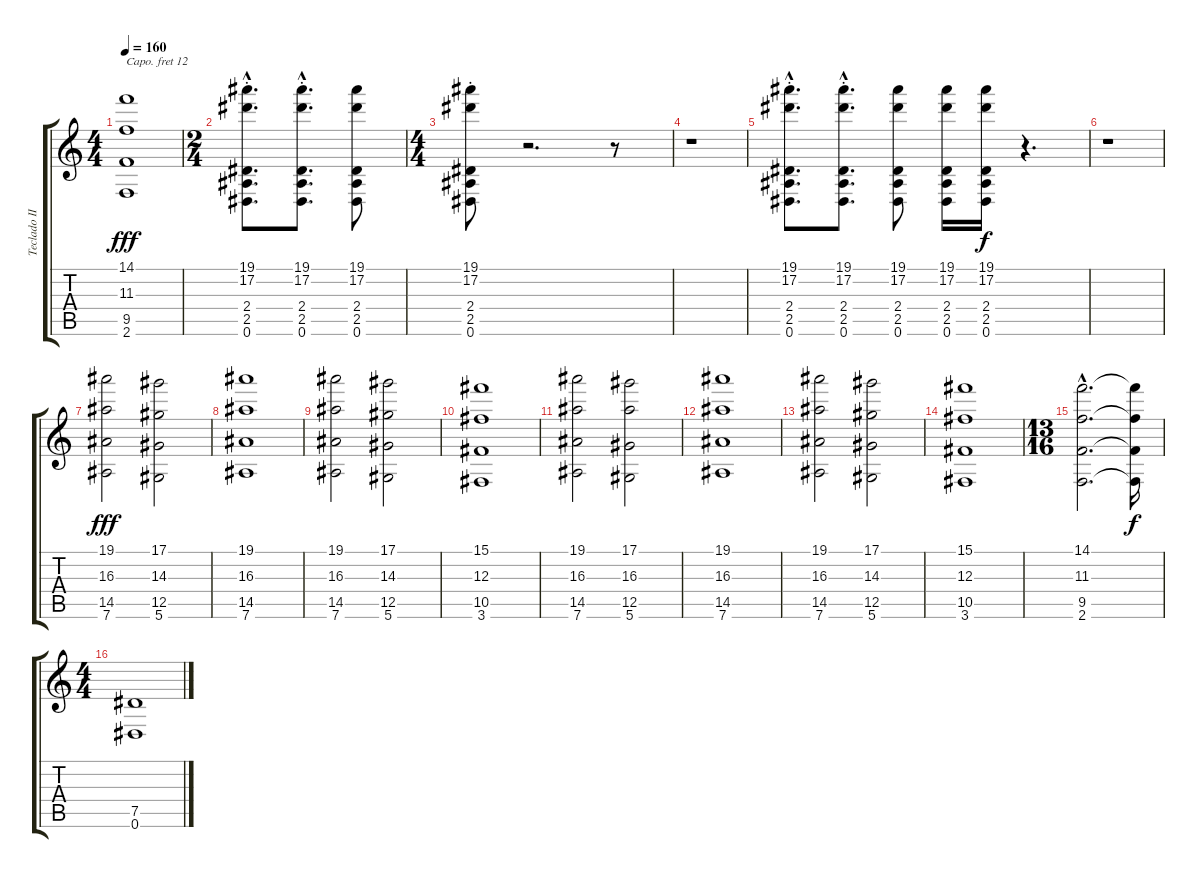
\track ("Teclado II" "Teclado II") {instrument stringensemble1}
\staff {score tabs}
\capo 12
\tuning (Eb4 Bb3 Gb3 Db3 Ab2 Eb2) {hide}
\ts (4 4)
\tempo 160
\clef g2
\ks c
(14.1 11.3 9.5 2.6).1{dy fff} |
\ts (2 4)
(19.1{hac st} 17.2{hac st} 2.4{hac st} 2.5{hac st} 0.6{hac st}).8{d volume 10 instrument stringensemble1} (19.1{hac st} 17.2{hac st} 2.4{hac st} 2.5{hac st} 0.6{hac st}).8{d} (19.1 17.2 2.4 2.5 0.6).8 |
\ts (4 4)
(19.1{st} 17.2{st} 2.4{st} 2.5{st} 0.6{st}).8 r.2{d} r.8 |
r.1 |
(19.1{hac st} 17.2{hac st} 2.4{hac st} 2.5{hac st} 0.6{hac st}).8{d} (19.1{hac st} 17.2{hac st} 2.4{hac st} 2.5{hac st} 0.6{hac st}).8{d} (19.1 17.2 2.4 2.5 0.6).8 (19.1 17.2 2.4 2.5 0.6).16 (19.1 17.2 2.4 2.5 0.6).16{dy f} r.4{d} |
r.1{volume 4} |
(19.1 16.3 14.5 7.6).2{dy fff volume 6 instrument stringensemble1} (17.1 14.3 12.5 5.6).2 |
(19.1 16.3 14.5 7.6).1 |
(19.1 16.3 14.5 7.6).2 (17.1 14.3 12.5 5.6).2 |
(15.1 12.3 10.5 3.6).1 |
(19.1 16.3 14.5 7.6).2 (17.1 16.3 12.5 5.6).2 |
(19.1 16.3 14.5 7.6).1 |
(19.1 16.3 14.5 7.6).2 (17.1 14.3 12.5 5.6).2 |
(15.1 12.3 10.5 3.6).1 |
\ts (13 16)
(14.1{hac} 11.3{hac} 9.5{hac} 2.6{hac}).2{d} (14.1{t} 11.3{t} 9.5{t} 2.6{t}).16{dy f} |
\ts (4 4)
(7.5 0.6).1{volume 9 instrument synthstrings1}
